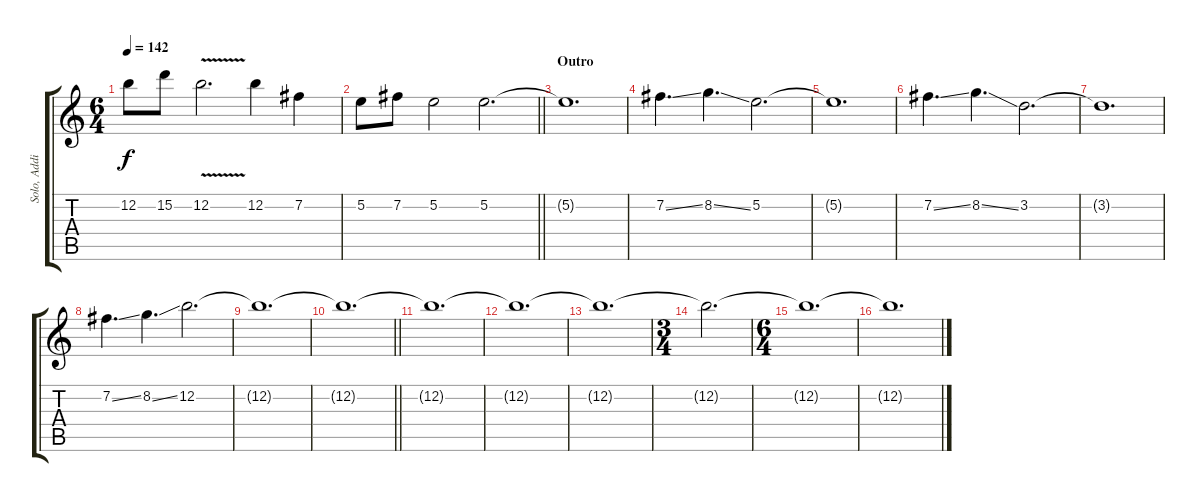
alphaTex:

\track ("Solo, Additions (tabs)Acoustic " "Solo, Addi") {instrument acousticguitarsteel}
\staff {score tabs}
\tuning (E4 B3 G3 D3 A2 E2) {hide}
\ts (6 4)
\tempo 142
\clef g2
\ks c
12.2.8{dy f} 15.2.8 12.2{v}.2{d} 12.2.4 7.2.4 |
\barLineRight lightlight
5.2.8 7.2.8 5.2.2 5.2.2{d} |
\section ("" "Outro")
5.2{t}.1{d volume 16 instrument distortionguitar} |
7.2{ss}.4{d} 8.2{ss}.4{d} 5.2.2{d} |
5.2{t}.1{d} |
7.2{ss}.4{d} 8.2{ss}.4{d} 3.2.2{d} |
3.2{t}.1{d} |
7.2{ss}.4{d} 8.2{ss}.4{d} 12.2.2{d} |
12.2{t}.1{d} |
\barLineRight lightlight
12.2{t}.1{d} |
12.2{t}.1{d volume 5} |
12.2{t}.1{d} |
12.2{t}.1{d} |
\ts (3 4)
12.2{t}.2{d volume 0} |
\ts (6 4)
12.2{t}.1{d} |
12.2{t}.1{d}
